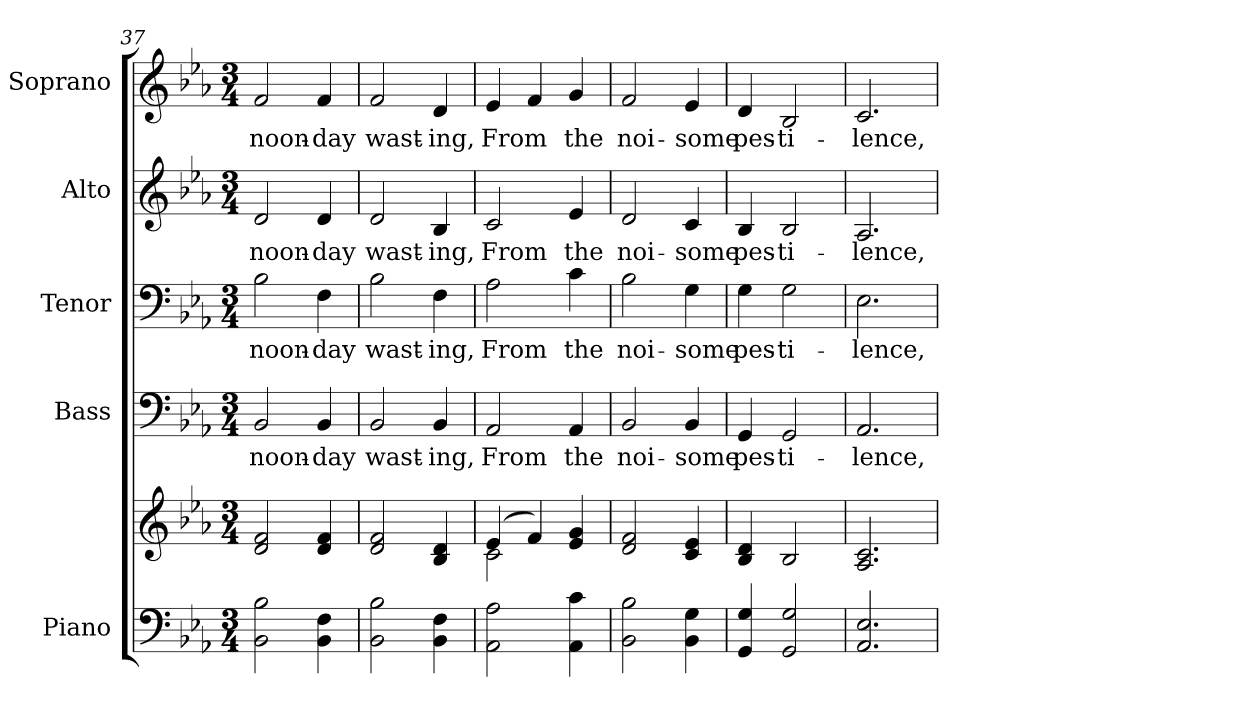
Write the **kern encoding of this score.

**kern	**kern	**kern	**text	**kern	**text	**kern	**text	**kern	**text
*part5	*part5	*part4	*part4	*part3	*part3	*part2	*part2	*part1	*part1
*staff6	*staff5	*staff4	*staff4	*staff3	*staff3	*staff2	*staff2	*staff1	*staff1
*I"Piano	*	*I"Bass	*	*I"Tenor	*	*I"Alto	*	*I"Soprano	*
*I'Pno.	*	*I'B.	*	*I'T.	*	*I'A.	*	*I'S.	*
*clefF4	*clefG2	*clefF4	*	*clefF4	*	*clefG2	*	*clefG2	*
*k[b-e-a-]	*k[b-e-a-]	*k[b-e-a-]	*	*k[b-e-a-]	*	*k[b-e-a-]	*	*k[b-e-a-]	*
*E-:	*E-:	*E-:	*	*E-:	*	*E-:	*	*E-:	*
*M3/4	*M3/4	*M3/4	*	*M3/4	*	*M3/4	*	*M3/4	*
=37	=37	=37	=37	=37	=37	=37	=37	=37	=37
!	!	!	!LO:LY:b:color=#000000	!	!	!	!	!	!
!	!	!	!	!	!LO:LY:b:color=#000000	!	!	!	!
!	!	!	!	!	!	!	!LO:LY:b:color=#000000	!	!
!	!	!	!	!	!	!	!	!	!LO:LY:b:color=#000000
2BB-i\ 2B-i	2di/ 2fi	2BB-i/	noon-	2B-i\	noon-	2di/	noon-	2fi/	noon-
!	!	!	!LO:LY:b:color=#000000	!	!	!	!	!	!
!	!	!	!	!	!LO:LY:b:color=#000000	!	!	!	!
!	!	!	!	!	!	!	!LO:LY:b:color=#000000	!	!
!	!	!	!	!	!	!	!	!	!LO:LY:b:color=#000000
4BB-i\ 4Fi	4di/ 4fi	4BB-i/	-day	4Fi\	-day	4di/	-day	4fi/	-day
=38	=38	=38	=38	=38	=38	=38	=38	=38	=38
!	!	!	!LO:LY:b:color=#000000	!	!	!	!	!	!
!	!	!	!	!	!LO:LY:b:color=#000000	!	!	!	!
!	!	!	!	!	!	!	!LO:LY:b:color=#000000	!	!
!	!	!	!	!	!	!	!	!	!LO:LY:b:color=#000000
2BB-i\ 2B-i	2di/ 2fi	2BB-i/	wast-	2B-i\	wast-	2di/	wast-	2fi/	wast-
!	!	!	!LO:LY:b:color=#000000	!	!	!	!	!	!
!	!	!	!	!	!LO:LY:b:color=#000000	!	!	!	!
!	!	!	!	!	!	!	!LO:LY:b:color=#000000	!	!
!	!	!	!	!	!	!	!	!	!LO:LY:b:color=#000000
4BB-i\ 4Fi	4B-i/ 4di	4BB-i/	-ing,	4Fi\	-ing,	4B-i/	-ing,	4di/	-ing,
!!LO:LB:g=z
=39	=39	=39	=39	=39	=39	=39	=39	=39	=39
*	*^	*	*	*	*	*	*	*	*
!	!	!	!	!LO:LY:b:color=#000000	!	!	!	!	!	!
!	!	!	!	!	!	!LO:LY:b:color=#000000	!	!	!	!
!	!	!	!	!	!	!	!	!LO:LY:b:color=#000000	!	!
!	!	!	!	!	!	!	!	!	!	!LO:LY:b:color=#000000
2AA-i\ 2A-i	(4e-i/	2ci\	2AA-i/	From	2A-i\	From	2ci/	From	4e-i/	From
.	4fi/)	.	.	.	.	.	.	.	4fi/	.
!	!	!	!	!LO:LY:b:color=#000000	!	!	!	!	!	!
!	!	!	!	!	!	!LO:LY:b:color=#000000	!	!	!	!
!	!	!	!	!	!	!	!	!LO:LY:b:color=#000000	!	!
!	!	!	!	!	!	!	!	!	!	!LO:LY:b:color=#000000
4AA-i\ 4ci	4e-i/ 4gi	4ryy	4AA-i/	the	4ci\	the	4e-i/	the	4gi/	the
*	*v	*v	*	*	*	*	*	*	*	*
=40	=40	=40	=40	=40	=40	=40	=40	=40	=40
*	*^	*	*	*	*	*	*	*	*
!	!	!	!	!LO:LY:b:color=#000000	!	!	!	!	!	!
*	*v	*v	*	*	*	*	*	*	*	*
*	*^	*	*	*	*	*	*	*	*
!	!	!	!	!	!	!LO:LY:b:color=#000000	!	!	!	!
*	*v	*v	*	*	*	*	*	*	*	*
*	*^	*	*	*	*	*	*	*	*
!	!	!	!	!	!	!	!	!LO:LY:b:color=#000000	!	!
*	*v	*v	*	*	*	*	*	*	*	*
*	*^	*	*	*	*	*	*	*	*
!	!	!	!	!	!	!	!	!	!	!LO:LY:b:color=#000000
*	*v	*v	*	*	*	*	*	*	*	*
2BB-i\ 2B-i	2di/ 2fi	2BB-i/	noi-	2B-i\	noi-	2di/	noi-	2fi/	noi-
!	!	!	!LO:LY:b:color=#000000	!	!	!	!	!	!
!	!	!	!	!	!LO:LY:b:color=#000000	!	!	!	!
!	!	!	!	!	!	!	!LO:LY:b:color=#000000	!	!
!	!	!	!	!	!	!	!	!	!LO:LY:b:color=#000000
4BB-i\ 4Gi	4ci/ 4e-i	4BB-i/	-some	4Gi\	-some	4ci/	-some	4e-i/	-some
=41	=41	=41	=41	=41	=41	=41	=41	=41	=41
!	!	!	!LO:LY:b:color=#000000	!	!	!	!	!	!
!	!	!	!	!	!LO:LY:b:color=#000000	!	!	!	!
!	!	!	!	!	!	!	!LO:LY:b:color=#000000	!	!
!	!	!	!	!	!	!	!	!	!LO:LY:b:color=#000000
4GGi/ 4Gi	4B-i/ 4di	4GGi/	pes-	4Gi\	pes-	4B-i/	pes-	4di/	pes-
!	!	!	!LO:LY:b:color=#000000	!	!	!	!	!	!
!	!	!	!	!	!LO:LY:b:color=#000000	!	!	!	!
!	!	!	!	!	!	!	!LO:LY:b:color=#000000	!	!
!	!	!	!	!	!	!	!	!	!LO:LY:b:color=#000000
2GGi/ 2Gi	2B-i/	2GGi/	-ti-	2Gi\	-ti-	2B-i/	-ti-	2B-i/	-ti-
=42	=42	=42	=42	=42	=42	=42	=42	=42	=42
!	!	!	!LO:LY:b:color=#000000	!	!	!	!	!	!
!	!	!	!	!	!LO:LY:b:color=#000000	!	!	!	!
!	!	!	!	!	!	!	!LO:LY:b:color=#000000	!	!
!	!	!	!	!	!	!	!	!	!LO:LY:b:color=#000000
2.AA-i/ 2.E-i	2.A-i/ 2.ci	2.AA-i/	-lence,	2.E-i\	-lence,	2.A-i/	-lence,	2.ci/	-lence,
=	=	=	=	=	=	=	=	=	=
*-	*-	*-	*-	*-	*-	*-	*-	*-	*-
